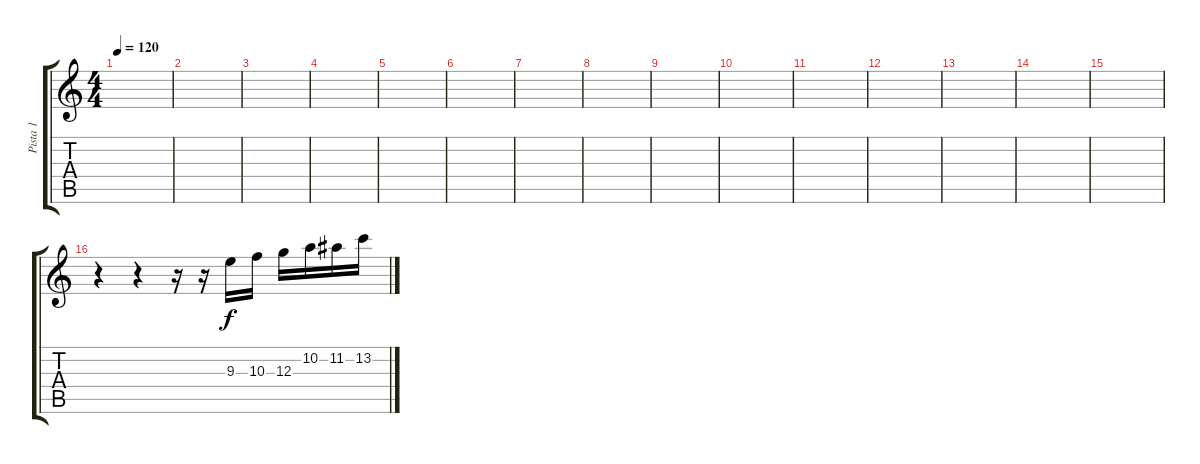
\track ("Pista 1" "Pista 1") {instrument overdrivenguitar}
\staff {score tabs}
\tuning (E4 B3 G3 D3 A2 E2) {hide}
\ts (4 4)
\tempo 120
\clef g2
\ks c
|
|
|
|
|
|
|
|
|
|
|
|
|
|
|
r.4 r.4 r.16 r.16 9.3.16 10.3.16 12.3.16 10.2.16 11.2.16 13.2.16
